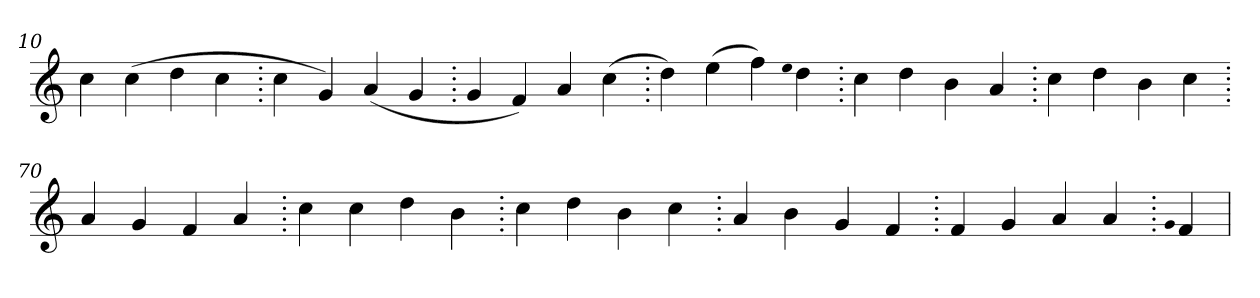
**kern
*part1
*staff1
*clefG2
=10.
4cc
(>4cc
4dd
4cc
=20.
4cc
4g)
(>4a
4g
=30.
4g
4f)
4a
(>4cc
=40.
4dd)
(>4ee
4ff)
qqee
4dd
=50.
4cc
4dd
4b
4a
=60.
4cc
4dd
4b
4cc
=70.
4a
4g
4f
4a
=80.
4cc
4cc
4dd
4b
=90.
4cc
4dd
4b
4cc
=100.
4a
4b
4g
4f
=110.
4f
4g
4a
4a
=120.
qqg
4f
=
*-
